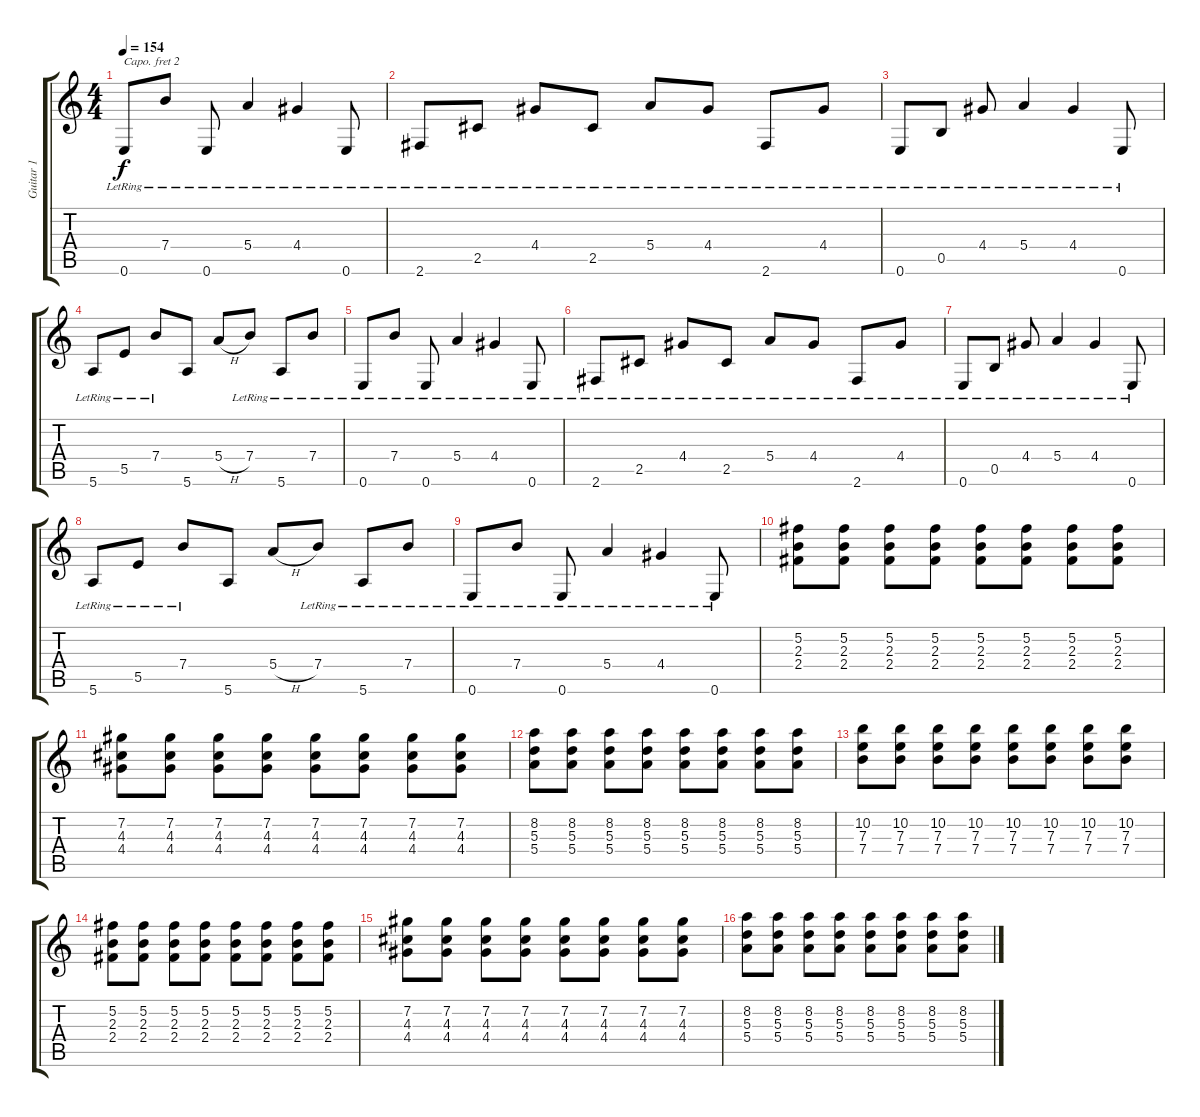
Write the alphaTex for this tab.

\track ("Guitar 1" "Guitar 1") {instrument electricguitarclean}
\staff {score tabs}
\capo 2
\tuning (E4 B3 G3 D3 A2 D2) {hide}
\ts (4 4)
\tempo 154
\clef g2
\ks c
0.6{lr}.8{dy f} 7.4{lr}.8 0.6{lr}.8 5.4{lr}.4 4.4{lr}.4 0.6{lr}.8 |
2.6{lr}.8 2.5{lr}.8 4.4{lr}.8 2.5{lr}.8 5.4{lr}.8 4.4{lr}.8 2.6{lr}.8 4.4{lr}.8 |
0.6{lr}.8 0.5{lr}.8 4.4{lr}.8 5.4{lr}.4 4.4{lr}.4 0.6{lr}.8 |
5.6{lr}.8 5.5{lr}.8 7.4{lr}.8 5.6.8 5.4{h}.8 7.4{lr}.8 5.6{lr}.8 7.4{lr}.8 |
0.6{lr}.8 7.4{lr}.8 0.6{lr}.8 5.4{lr}.4 4.4{lr}.4 0.6{lr}.8 |
2.6{lr}.8 2.5{lr}.8 4.4{lr}.8 2.5{lr}.8 5.4{lr}.8 4.4{lr}.8 2.6{lr}.8 4.4{lr}.8 |
0.6{lr}.8 0.5{lr}.8 4.4{lr}.8 5.4{lr}.4 4.4{lr}.4 0.6{lr}.8 |
5.6{lr}.8 5.5{lr}.8 7.4{lr}.8 5.6.8 5.4{h}.8 7.4{lr}.8 5.6{lr}.8 7.4{lr}.8 |
0.6{lr}.8 7.4{lr}.8 0.6{lr}.8 5.4{lr}.4 4.4{lr}.4 0.6{lr}.8 |
(5.2 2.3 2.4).8{instrument distortionguitar} (5.2 2.3 2.4).8 (5.2 2.3 2.4).8 (5.2 2.3 2.4).8 (5.2 2.3 2.4).8 (5.2 2.3 2.4).8 (5.2 2.3 2.4).8 (5.2 2.3 2.4).8 |
(7.2 4.3 4.4).8 (7.2 4.3 4.4).8 (7.2 4.3 4.4).8 (7.2 4.3 4.4).8 (7.2 4.3 4.4).8 (7.2 4.3 4.4).8 (7.2 4.3 4.4).8 (7.2 4.3 4.4).8 |
(8.2 5.3 5.4).8 (8.2 5.3 5.4).8 (8.2 5.3 5.4).8 (8.2 5.3 5.4).8 (8.2 5.3 5.4).8 (8.2 5.3 5.4).8 (8.2 5.3 5.4).8 (8.2 5.3 5.4).8 |
(10.2 7.3 7.4).8 (10.2 7.3 7.4).8 (10.2 7.3 7.4).8 (10.2 7.3 7.4).8 (10.2 7.3 7.4).8 (10.2 7.3 7.4).8 (10.2 7.3 7.4).8 (10.2 7.3 7.4).8 |
(5.2 2.3 2.4).8 (5.2 2.3 2.4).8 (5.2 2.3 2.4).8 (5.2 2.3 2.4).8 (5.2 2.3 2.4).8 (5.2 2.3 2.4).8 (5.2 2.3 2.4).8 (5.2 2.3 2.4).8 |
(7.2 4.3 4.4).8 (7.2 4.3 4.4).8 (7.2 4.3 4.4).8 (7.2 4.3 4.4).8 (7.2 4.3 4.4).8 (7.2 4.3 4.4).8 (7.2 4.3 4.4).8 (7.2 4.3 4.4).8 |
(8.2 5.3 5.4).8 (8.2 5.3 5.4).8 (8.2 5.3 5.4).8 (8.2 5.3 5.4).8 (8.2 5.3 5.4).8 (8.2 5.3 5.4).8 (8.2 5.3 5.4).8 (8.2 5.3 5.4).8
